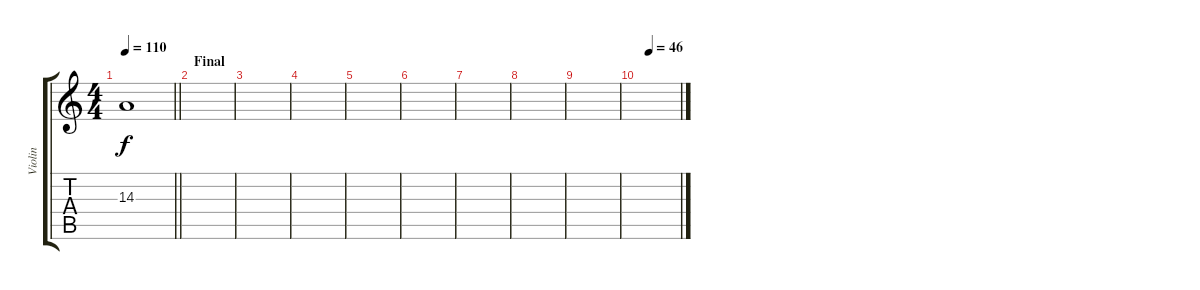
\track ("Violin" "Violin") {instrument violin}
\staff {score tabs}
\tuning (E4 B3 G3 D3 A2 E2) {hide}
\ts (4 4)
\tempo 110
\clef g2
\barLineRight lightlight
\ks c
14.3{t}.1{dy f} |
\section ("" "Final")
|
|
|
|
|
|
|
|
\tempo (46 0.25)
